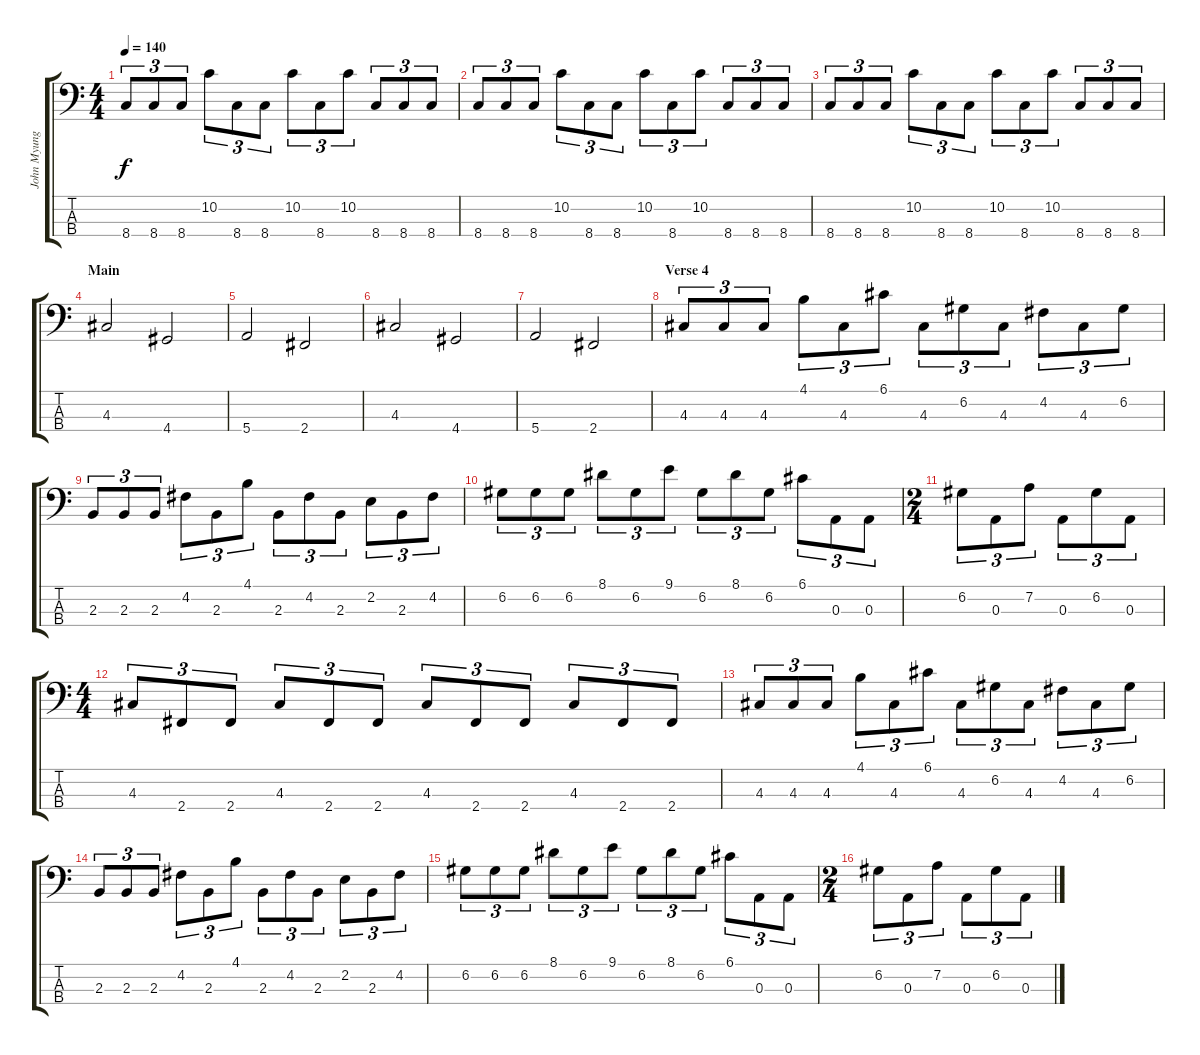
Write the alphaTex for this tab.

\track ("John Myung Bass Guitar" "John Myung") {instrument electricbassfinger}
\staff {score tabs}
\tuning (G2 D2 A1 E1) {hide}
\ts (4 4)
\tempo 140
\clef f4
\ks c
8.4.8{tu (3 2) dy f} 8.4.8{tu (3 2)} 8.4.8{tu (3 2)} 10.2.8{tu (3 2)} 8.4.8{tu (3 2)} 8.4.8{tu (3 2)} 10.2.8{tu (3 2)} 8.4.8{tu (3 2)} 10.2.8{tu (3 2)} 8.4.8{tu (3 2)} 8.4.8{tu (3 2)} 8.4.8{tu (3 2)} |
8.4.8{tu (3 2)} 8.4.8{tu (3 2)} 8.4.8{tu (3 2)} 10.2.8{tu (3 2)} 8.4.8{tu (3 2)} 8.4.8{tu (3 2)} 10.2.8{tu (3 2)} 8.4.8{tu (3 2)} 10.2.8{tu (3 2)} 8.4.8{tu (3 2)} 8.4.8{tu (3 2)} 8.4.8{tu (3 2)} |
8.4.8{tu (3 2)} 8.4.8{tu (3 2)} 8.4.8{tu (3 2)} 10.2.8{tu (3 2)} 8.4.8{tu (3 2)} 8.4.8{tu (3 2)} 10.2.8{tu (3 2)} 8.4.8{tu (3 2)} 10.2.8{tu (3 2)} 8.4.8{tu (3 2)} 8.4.8{tu (3 2)} 8.4.8{tu (3 2)} |
\section ("" "Main")
4.3.2 4.4.2 |
5.4.2 2.4.2 |
4.3.2 4.4.2 |
5.4.2 2.4.2 |
\section ("" "Verse 4")
4.3.8{tu (3 2)} 4.3.8{tu (3 2)} 4.3.8{tu (3 2)} 4.1.8{tu (3 2)} 4.3.8{tu (3 2)} 6.1.8{tu (3 2)} 4.3.8{tu (3 2)} 6.2.8{tu (3 2)} 4.3.8{tu (3 2)} 4.2.8{tu (3 2)} 4.3.8{tu (3 2)} 6.2.8{tu (3 2)} |
2.3.8{tu (3 2)} 2.3.8{tu (3 2)} 2.3.8{tu (3 2)} 4.2.8{tu (3 2)} 2.3.8{tu (3 2)} 4.1.8{tu (3 2)} 2.3.8{tu (3 2)} 4.2.8{tu (3 2)} 2.3.8{tu (3 2)} 2.2.8{tu (3 2)} 2.3.8{tu (3 2)} 4.2.8{tu (3 2)} |
6.2.8{tu (3 2)} 6.2.8{tu (3 2)} 6.2.8{tu (3 2)} 8.1.8{tu (3 2)} 6.2.8{tu (3 2)} 9.1.8{tu (3 2)} 6.2.8{tu (3 2)} 8.1.8{tu (3 2)} 6.2.8{tu (3 2)} 6.1.8{tu (3 2)} 0.3.8{tu (3 2)} 0.3.8{tu (3 2)} |
\ts (2 4)
6.2.8{tu (3 2)} 0.3.8{tu (3 2)} 7.2.8{tu (3 2)} 0.3.8{tu (3 2)} 6.2.8{tu (3 2)} 0.3.8{tu (3 2)} |
\ts (4 4)
4.3.8{tu (3 2)} 2.4.8{tu (3 2)} 2.4.8{tu (3 2)} 4.3.8{tu (3 2)} 2.4.8{tu (3 2)} 2.4.8{tu (3 2)} 4.3.8{tu (3 2)} 2.4.8{tu (3 2)} 2.4.8{tu (3 2)} 4.3.8{tu (3 2)} 2.4.8{tu (3 2)} 2.4.8{tu (3 2)} |
4.3.8{tu (3 2)} 4.3.8{tu (3 2)} 4.3.8{tu (3 2)} 4.1.8{tu (3 2)} 4.3.8{tu (3 2)} 6.1.8{tu (3 2)} 4.3.8{tu (3 2)} 6.2.8{tu (3 2)} 4.3.8{tu (3 2)} 4.2.8{tu (3 2)} 4.3.8{tu (3 2)} 6.2.8{tu (3 2)} |
2.3.8{tu (3 2)} 2.3.8{tu (3 2)} 2.3.8{tu (3 2)} 4.2.8{tu (3 2)} 2.3.8{tu (3 2)} 4.1.8{tu (3 2)} 2.3.8{tu (3 2)} 4.2.8{tu (3 2)} 2.3.8{tu (3 2)} 2.2.8{tu (3 2)} 2.3.8{tu (3 2)} 4.2.8{tu (3 2)} |
6.2.8{tu (3 2)} 6.2.8{tu (3 2)} 6.2.8{tu (3 2)} 8.1.8{tu (3 2)} 6.2.8{tu (3 2)} 9.1.8{tu (3 2)} 6.2.8{tu (3 2)} 8.1.8{tu (3 2)} 6.2.8{tu (3 2)} 6.1.8{tu (3 2)} 0.3.8{tu (3 2)} 0.3.8{tu (3 2)} |
\ts (2 4)
6.2.8{tu (3 2)} 0.3.8{tu (3 2)} 7.2.8{tu (3 2)} 0.3.8{tu (3 2)} 6.2.8{tu (3 2)} 0.3.8{tu (3 2)}
